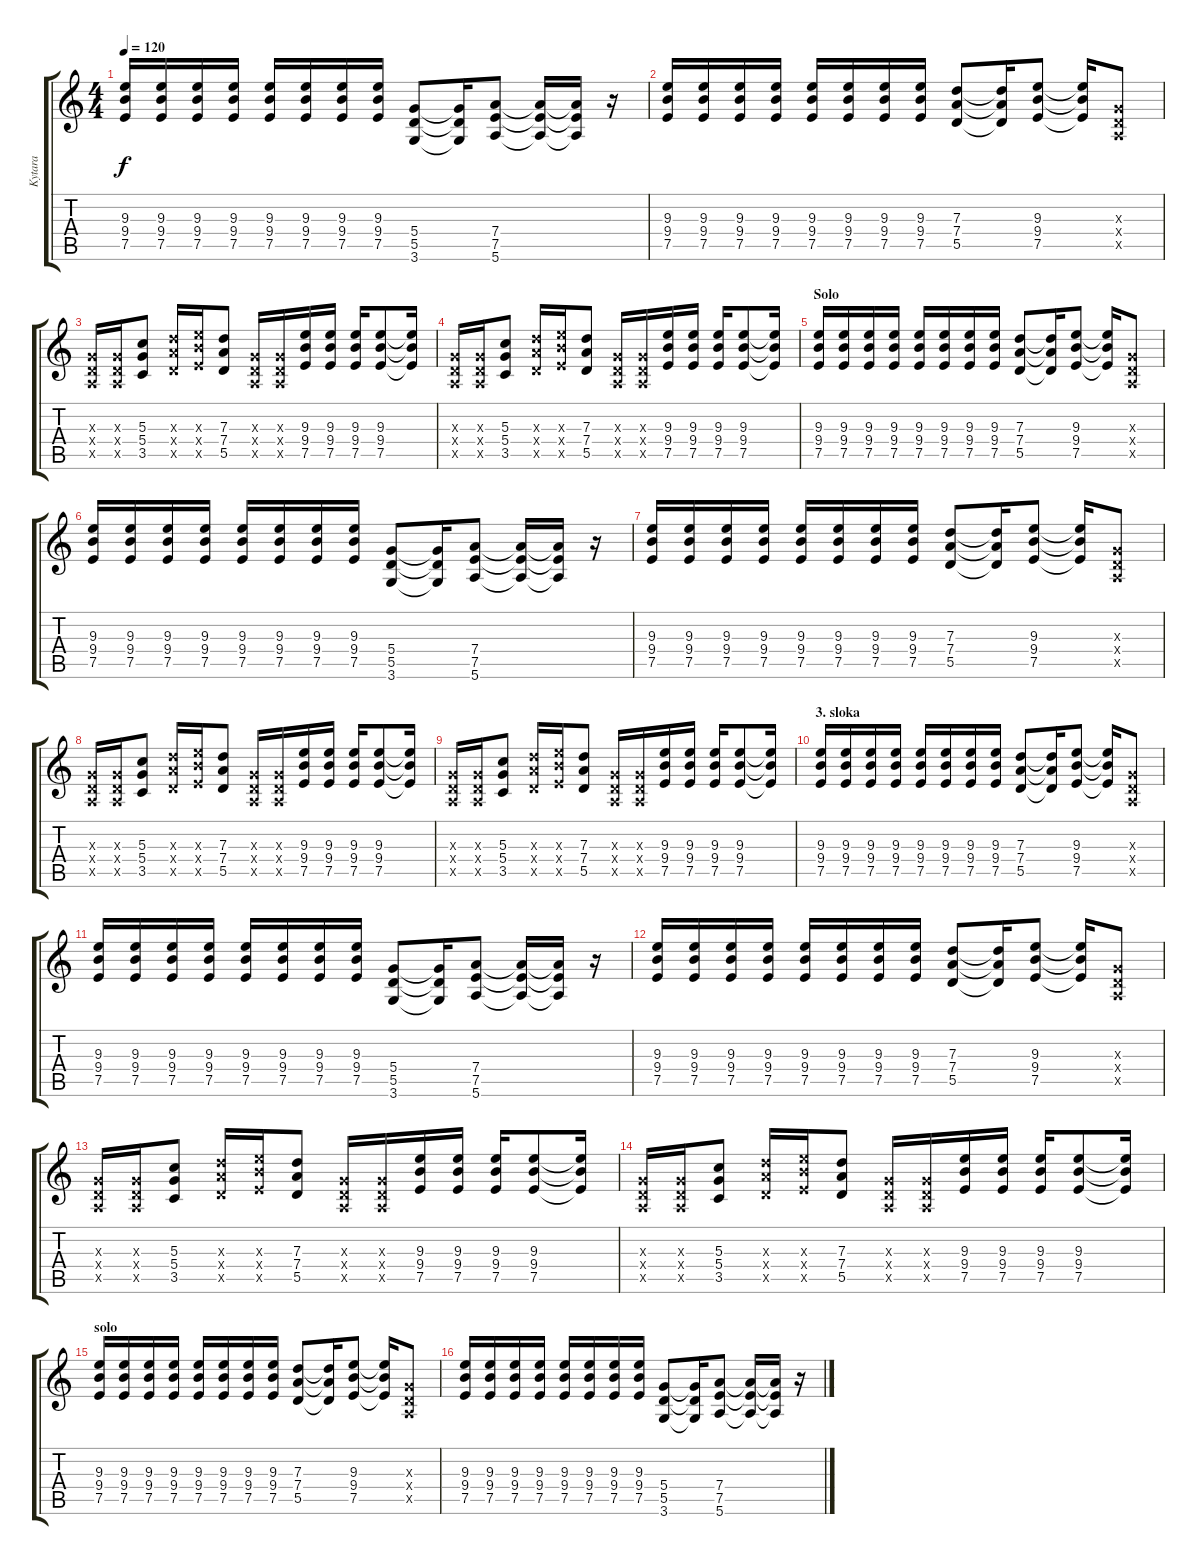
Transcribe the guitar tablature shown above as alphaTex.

\track ("Kytara" "Kytara") {instrument distortionguitar}
\staff {score tabs}
\tuning (E4 B3 G3 D3 A2 E2) {hide}
\ts (4 4)
\tempo 120
\clef g2
\ks c
(9.3 9.4 7.5).16{dy f} (9.3 9.4 7.5).16 (9.3 9.4 7.5).16 (9.3 9.4 7.5).16 (9.3 9.4 7.5).16 (9.3 9.4 7.5).16 (9.3 9.4 7.5).16 (9.3 9.4 7.5).16 (5.4 5.5 3.6).8 (5.4{t} 5.5{t} 3.6{t}).16 (7.4 7.5 5.6).8 (7.4{t} 7.5{t} 5.6{t}).16 (7.4{t} 7.5{t} 5.6{t}).16 r.16 |
(9.3 9.4 7.5).16 (9.3 9.4 7.5).16 (9.3 9.4 7.5).16 (9.3 9.4 7.5).16 (9.3 9.4 7.5).16 (9.3 9.4 7.5).16 (9.3 9.4 7.5).16 (9.3 9.4 7.5).16 (7.3 7.4 5.5).8 (7.3{t} 7.4{t} 5.5{t}).16 (9.3 9.4 7.5).8 (9.3{t} 9.4{t} 7.5{t}).16 (0.3{x} 0.4{x} 0.5{x}).8 |
(0.3{x} 0.4{x} 0.5{x}).16 (0.3{x} 0.4{x} 0.5{x}).16 (5.3 5.4 3.5).8 (7.3{x} 7.4{x} 5.5{x}).16 (9.3{x} 9.4{x} 7.5{x}).16 (7.3 7.4 5.5).8 (0.3{x} 0.4{x} 0.5{x}).16 (0.3{x} 0.4{x} 0.5{x}).16 (9.3 9.4 7.5).16 (9.3 9.4 7.5).16 (9.3 9.4 7.5).16 (9.3 9.4 7.5).8 (9.3{t} 9.4{t} 7.5{t}).16 |
(0.3{x} 0.4{x} 0.5{x}).16 (0.3{x} 0.4{x} 0.5{x}).16 (5.3 5.4 3.5).8 (7.3{x} 7.4{x} 5.5{x}).16 (9.3{x} 9.4{x} 7.5{x}).16 (7.3 7.4 5.5).8 (0.3{x} 0.4{x} 0.5{x}).16 (0.3{x} 0.4{x} 0.5{x}).16 (9.3 9.4 7.5).16 (9.3 9.4 7.5).16 (9.3 9.4 7.5).16 (9.3 9.4 7.5).8 (9.3{t} 9.4{t} 7.5{t}).16 |
\section ("" "Solo")
(9.3 9.4 7.5).16 (9.3 9.4 7.5).16 (9.3 9.4 7.5).16 (9.3 9.4 7.5).16 (9.3 9.4 7.5).16 (9.3 9.4 7.5).16 (9.3 9.4 7.5).16 (9.3 9.4 7.5).16 (7.3 7.4 5.5).8 (7.3{t} 7.4{t} 5.5{t}).16 (9.3 9.4 7.5).8 (9.3{t} 9.4{t} 7.5{t}).16 (0.3{x} 0.4{x} 0.5{x}).8 |
(9.3 9.4 7.5).16 (9.3 9.4 7.5).16 (9.3 9.4 7.5).16 (9.3 9.4 7.5).16 (9.3 9.4 7.5).16 (9.3 9.4 7.5).16 (9.3 9.4 7.5).16 (9.3 9.4 7.5).16 (5.4 5.5 3.6).8 (5.4{t} 5.5{t} 3.6{t}).16 (7.4 7.5 5.6).8 (7.4{t} 7.5{t} 5.6{t}).16 (7.4{t} 7.5{t} 5.6{t}).16 r.16 |
(9.3 9.4 7.5).16 (9.3 9.4 7.5).16 (9.3 9.4 7.5).16 (9.3 9.4 7.5).16 (9.3 9.4 7.5).16 (9.3 9.4 7.5).16 (9.3 9.4 7.5).16 (9.3 9.4 7.5).16 (7.3 7.4 5.5).8 (7.3{t} 7.4{t} 5.5{t}).16 (9.3 9.4 7.5).8 (9.3{t} 9.4{t} 7.5{t}).16 (0.3{x} 0.4{x} 0.5{x}).8 |
(0.3{x} 0.4{x} 0.5{x}).16 (0.3{x} 0.4{x} 0.5{x}).16 (5.3 5.4 3.5).8 (7.3{x} 7.4{x} 5.5{x}).16 (9.3{x} 9.4{x} 7.5{x}).16 (7.3 7.4 5.5).8 (0.3{x} 0.4{x} 0.5{x}).16 (0.3{x} 0.4{x} 0.5{x}).16 (9.3 9.4 7.5).16 (9.3 9.4 7.5).16 (9.3 9.4 7.5).16 (9.3 9.4 7.5).8 (9.3{t} 9.4{t} 7.5{t}).16 |
(0.3{x} 0.4{x} 0.5{x}).16 (0.3{x} 0.4{x} 0.5{x}).16 (5.3 5.4 3.5).8 (7.3{x} 7.4{x} 5.5{x}).16 (9.3{x} 9.4{x} 7.5{x}).16 (7.3 7.4 5.5).8 (0.3{x} 0.4{x} 0.5{x}).16 (0.3{x} 0.4{x} 0.5{x}).16 (9.3 9.4 7.5).16 (9.3 9.4 7.5).16 (9.3 9.4 7.5).16 (9.3 9.4 7.5).8 (9.3{t} 9.4{t} 7.5{t}).16 |
\section ("" "3. sloka")
(9.3 9.4 7.5).16 (9.3 9.4 7.5).16 (9.3 9.4 7.5).16 (9.3 9.4 7.5).16 (9.3 9.4 7.5).16 (9.3 9.4 7.5).16 (9.3 9.4 7.5).16 (9.3 9.4 7.5).16 (7.3 7.4 5.5).8 (7.3{t} 7.4{t} 5.5{t}).16 (9.3 9.4 7.5).8 (9.3{t} 9.4{t} 7.5{t}).16 (0.3{x} 0.4{x} 0.5{x}).8 |
(9.3 9.4 7.5).16 (9.3 9.4 7.5).16 (9.3 9.4 7.5).16 (9.3 9.4 7.5).16 (9.3 9.4 7.5).16 (9.3 9.4 7.5).16 (9.3 9.4 7.5).16 (9.3 9.4 7.5).16 (5.4 5.5 3.6).8 (5.4{t} 5.5{t} 3.6{t}).16 (7.4 7.5 5.6).8 (7.4{t} 7.5{t} 5.6{t}).16 (7.4{t} 7.5{t} 5.6{t}).16 r.16 |
(9.3 9.4 7.5).16 (9.3 9.4 7.5).16 (9.3 9.4 7.5).16 (9.3 9.4 7.5).16 (9.3 9.4 7.5).16 (9.3 9.4 7.5).16 (9.3 9.4 7.5).16 (9.3 9.4 7.5).16 (7.3 7.4 5.5).8 (7.3{t} 7.4{t} 5.5{t}).16 (9.3 9.4 7.5).8 (9.3{t} 9.4{t} 7.5{t}).16 (0.3{x} 0.4{x} 0.5{x}).8 |
(0.3{x} 0.4{x} 0.5{x}).16 (0.3{x} 0.4{x} 0.5{x}).16 (5.3 5.4 3.5).8 (7.3{x} 7.4{x} 5.5{x}).16 (9.3{x} 9.4{x} 7.5{x}).16 (7.3 7.4 5.5).8 (0.3{x} 0.4{x} 0.5{x}).16 (0.3{x} 0.4{x} 0.5{x}).16 (9.3 9.4 7.5).16 (9.3 9.4 7.5).16 (9.3 9.4 7.5).16 (9.3 9.4 7.5).8 (9.3{t} 9.4{t} 7.5{t}).16 |
(0.3{x} 0.4{x} 0.5{x}).16 (0.3{x} 0.4{x} 0.5{x}).16 (5.3 5.4 3.5).8 (7.3{x} 7.4{x} 5.5{x}).16 (9.3{x} 9.4{x} 7.5{x}).16 (7.3 7.4 5.5).8 (0.3{x} 0.4{x} 0.5{x}).16 (0.3{x} 0.4{x} 0.5{x}).16 (9.3 9.4 7.5).16 (9.3 9.4 7.5).16 (9.3 9.4 7.5).16 (9.3 9.4 7.5).8 (9.3{t} 9.4{t} 7.5{t}).16 |
\section ("" "solo")
(9.3 9.4 7.5).16 (9.3 9.4 7.5).16 (9.3 9.4 7.5).16 (9.3 9.4 7.5).16 (9.3 9.4 7.5).16 (9.3 9.4 7.5).16 (9.3 9.4 7.5).16 (9.3 9.4 7.5).16 (7.3 7.4 5.5).8 (7.3{t} 7.4{t} 5.5{t}).16 (9.3 9.4 7.5).8 (9.3{t} 9.4{t} 7.5{t}).16 (0.3{x} 0.4{x} 0.5{x}).8 |
(9.3 9.4 7.5).16 (9.3 9.4 7.5).16 (9.3 9.4 7.5).16 (9.3 9.4 7.5).16 (9.3 9.4 7.5).16 (9.3 9.4 7.5).16 (9.3 9.4 7.5).16 (9.3 9.4 7.5).16 (5.4 5.5 3.6).8 (5.4{t} 5.5{t} 3.6{t}).16 (7.4 7.5 5.6).8 (7.4{t} 7.5{t} 5.6{t}).16 (7.4{t} 7.5{t} 5.6{t}).16 r.16
